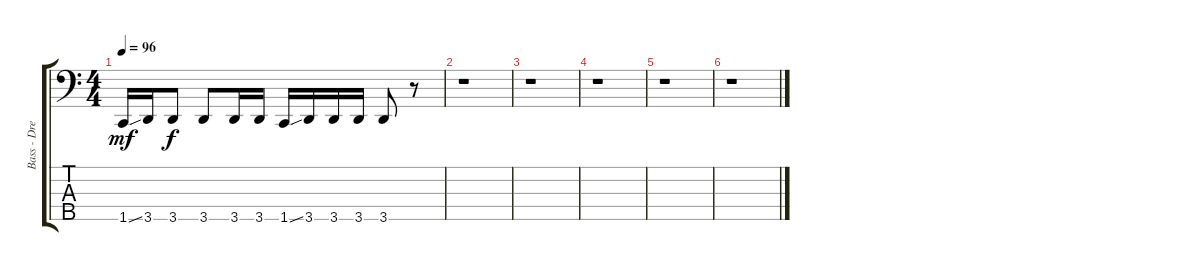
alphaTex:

\track ("Bass - Drew Roulette" "Bass - Dre") {instrument fretlessbass}
\staff {score tabs}
\tuning (G2 D2 A1 E1 B0) {hide}
\ts (4 4)
\tempo 96
\clef f4
\ks c
1.5{ss}.16{dy mf} 3.5.16 3.5.8{dy f} 3.5.8 3.5.16 3.5.16 1.5{ss}.16 3.5.16 3.5.16 3.5.16 3.5.8 r.8 |
r.1 |
r.1 |
r.1 |
r.1 |
r.1
